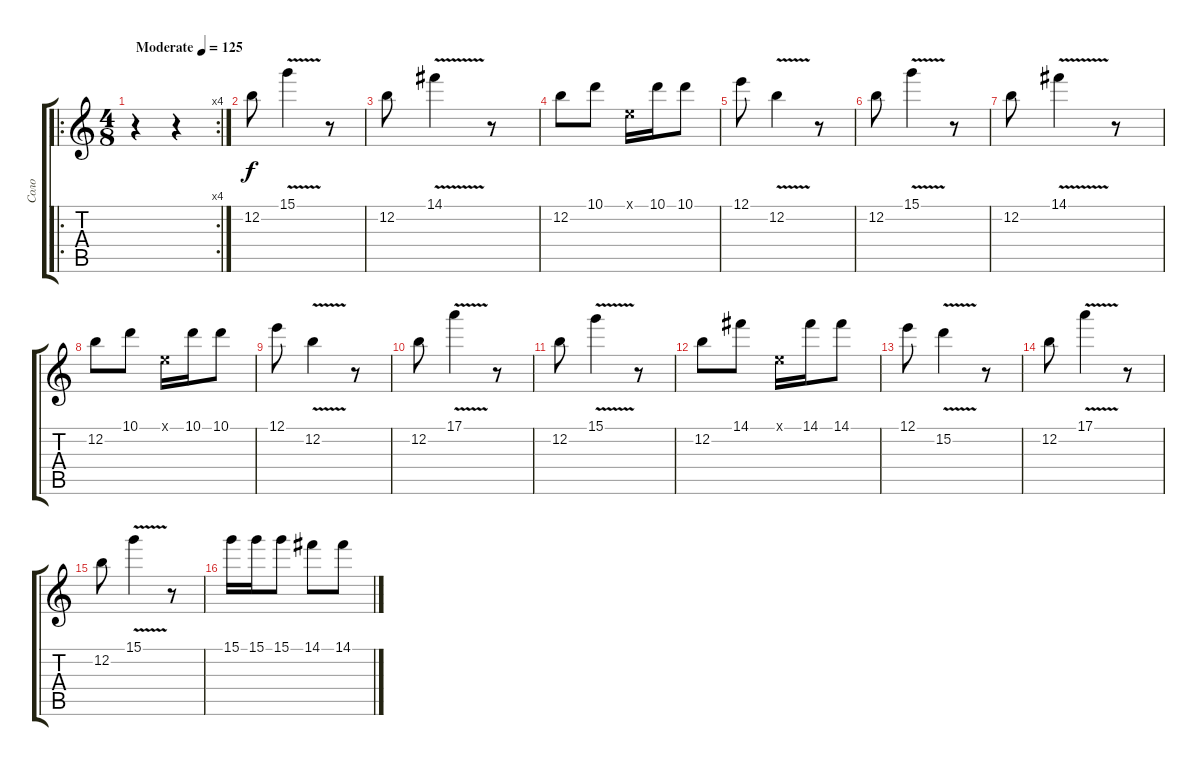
\track ("Соло" "Соло") {instrument acousticguitarnylon}
\staff {score tabs}
\tuning (E4 B3 G3 D3 A2 E2) {hide}
\ro
\rc 4
\ts (4 8)
\tempo (125 "Moderate")
\clef g2
\ks c
r.4{dy f instrument acousticguitarnylon} r.4 |
12.2.8 15.1{v}.4 r.8 |
12.2.8 14.1{v}.4 r.8 |
12.2.8 10.1.8 0.1{x}.16 10.1.16 10.1.8 |
12.1.8 12.2{v}.4 r.8 |
12.2.8 15.1{v}.4 r.8 |
12.2.8 14.1{v}.4 r.8 |
12.2.8 10.1.8 0.1{x}.16 10.1.16 10.1.8 |
12.1.8 12.2{v}.4 r.8 |
12.2.8 17.1{v}.4 r.8 |
12.2.8 15.1{v}.4 r.8 |
12.2.8 14.1.8 0.1{x}.16 14.1.16 14.1.8 |
12.1.8 15.2{v}.4 r.8 |
12.2.8 17.1{v}.4 r.8 |
12.2.8 15.1{v}.4 r.8 |
15.1.16 15.1.16 15.1.8 14.1.8 14.1.8
